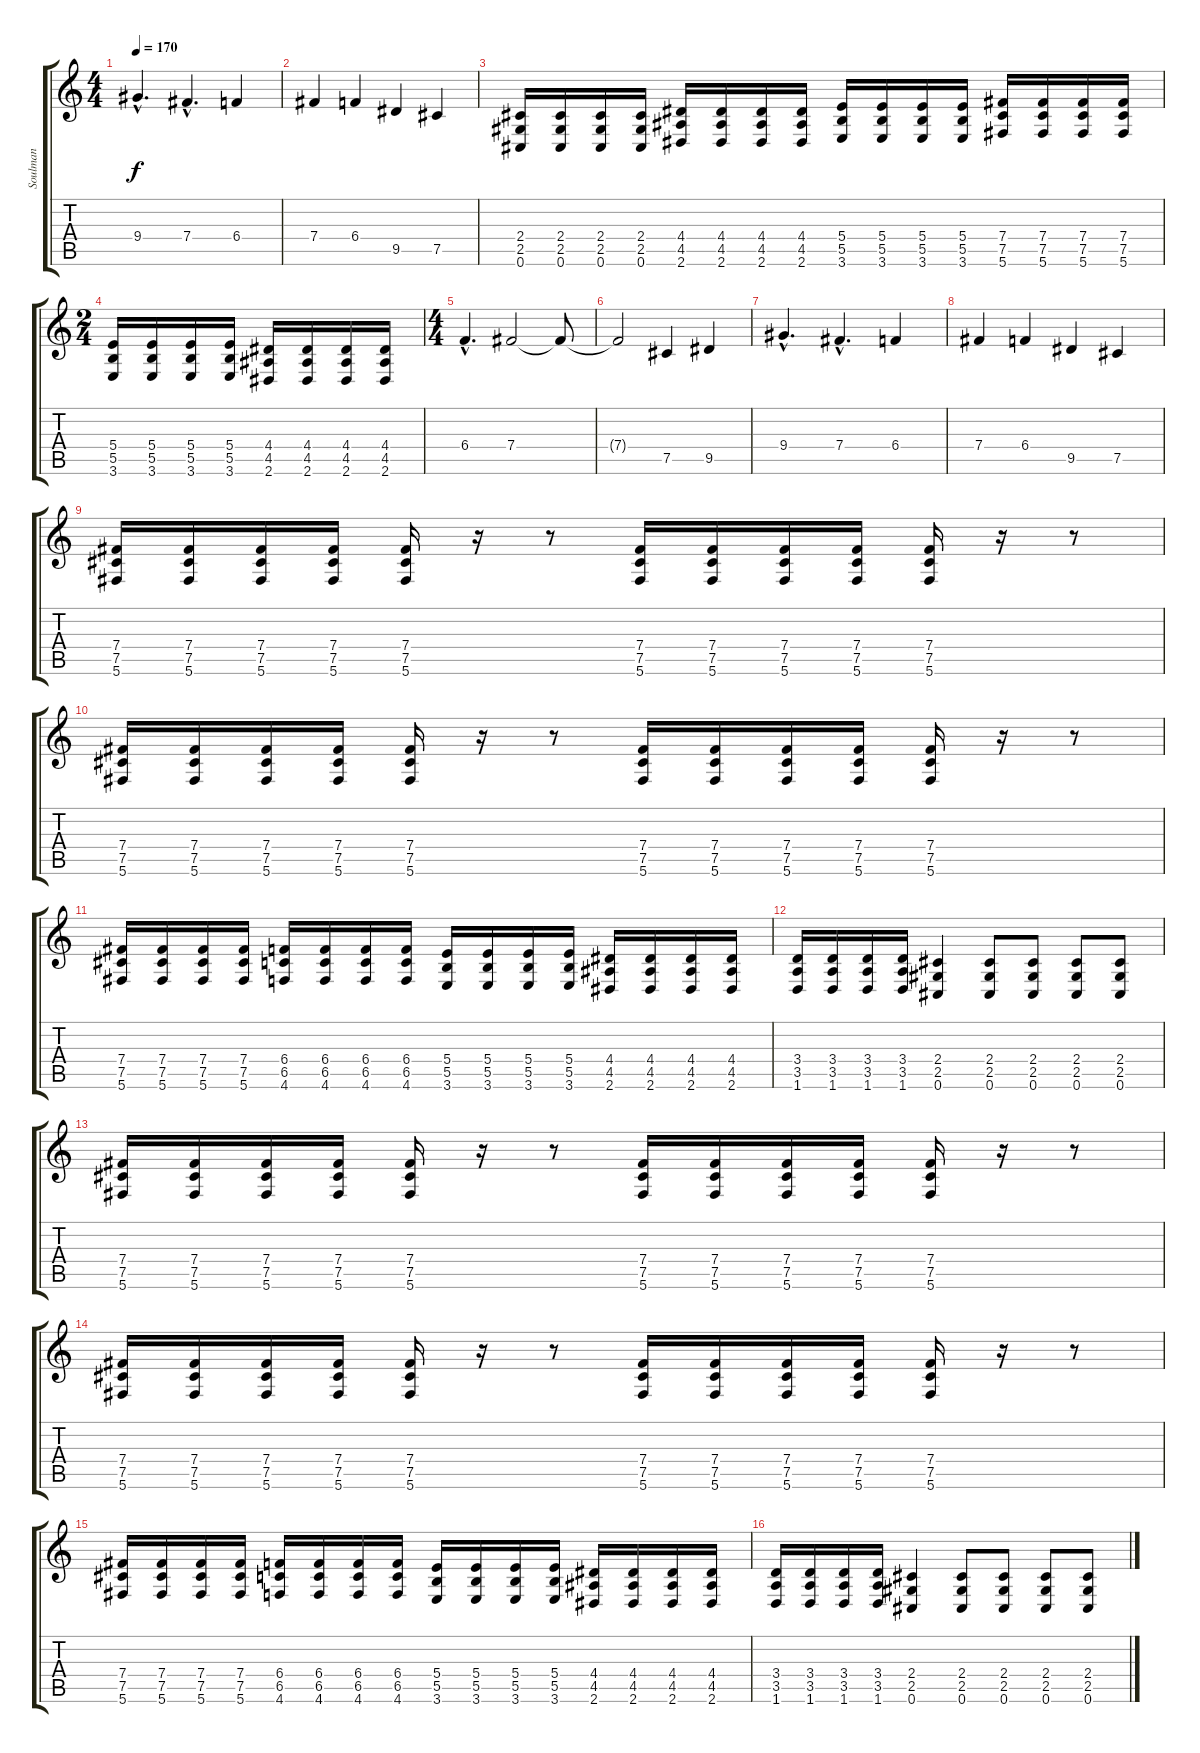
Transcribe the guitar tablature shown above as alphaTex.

\track ("Soulman" "Soulman") {instrument distortionguitar}
\staff {score tabs}
\tuning (Db4 Ab3 E3 B2 Gb2 Db2) {hide}
\ts (4 4)
\tempo 170
\clef g2
\ks c
9.4{hac}.4{d dy f} 7.4{hac}.4{d} 6.4.4 |
7.4.4 6.4.4 9.5.4 7.5.4 |
(2.4 2.5 0.6).16 (2.4 2.5 0.6).16 (2.4 2.5 0.6).16 (2.4 2.5 0.6).16 (4.4 4.5 2.6).16 (4.4 4.5 2.6).16 (4.4 4.5 2.6).16 (4.4 4.5 2.6).16 (5.4 5.5 3.6).16 (5.4 5.5 3.6).16 (5.4 5.5 3.6).16 (5.4 5.5 3.6).16 (7.4 7.5 5.6).16 (7.4 7.5 5.6).16 (7.4 7.5 5.6).16 (7.4 7.5 5.6).16 |
\ts (2 4)
(5.4 5.5 3.6).16 (5.4 5.5 3.6).16 (5.4 5.5 3.6).16 (5.4 5.5 3.6).16 (4.4 4.5 2.6).16 (4.4 4.5 2.6).16 (4.4 4.5 2.6).16 (4.4 4.5 2.6).16 |
\ts (4 4)
6.4{hac}.4{d} 7.4.2 7.4{t}.8 |
7.4{t}.2 7.5.4 9.5.4 |
9.4{hac}.4{d} 7.4{hac}.4{d} 6.4.4 |
7.4.4 6.4.4 9.5.4 7.5.4 |
(7.4 7.5 5.6).16{volume 0} (7.4 7.5 5.6).16 (7.4 7.5 5.6).16 (7.4 7.5 5.6).16 (7.4 7.5 5.6).16 r.16 r.8 (7.4 7.5 5.6).16 (7.4 7.5 5.6).16 (7.4 7.5 5.6).16 (7.4 7.5 5.6).16 (7.4 7.5 5.6).16 r.16 r.8 |
(7.4 7.5 5.6).16 (7.4 7.5 5.6).16 (7.4 7.5 5.6).16 (7.4 7.5 5.6).16 (7.4 7.5 5.6).16 r.16 r.8 (7.4 7.5 5.6).16 (7.4 7.5 5.6).16 (7.4 7.5 5.6).16 (7.4 7.5 5.6).16 (7.4 7.5 5.6).16 r.16 r.8 |
(7.4 7.5 5.6).16 (7.4 7.5 5.6).16 (7.4 7.5 5.6).16 (7.4 7.5 5.6).16 (6.4 6.5 4.6).16 (6.4 6.5 4.6).16 (6.4 6.5 4.6).16 (6.4 6.5 4.6).16 (5.4 5.5 3.6).16 (5.4 5.5 3.6).16 (5.4 5.5 3.6).16 (5.4 5.5 3.6).16 (4.4 4.5 2.6).16 (4.4 4.5 2.6).16 (4.4 4.5 2.6).16 (4.4 4.5 2.6).16 |
(3.4 3.5 1.6).16 (3.4 3.5 1.6).16 (3.4 3.5 1.6).16 (3.4 3.5 1.6).16 (2.4 2.5 0.6).4 (2.4 2.5 0.6).8 (2.4 2.5 0.6).8 (2.4 2.5 0.6).8 (2.4 2.5 0.6).8 |
(7.4 7.5 5.6).16 (7.4 7.5 5.6).16 (7.4 7.5 5.6).16 (7.4 7.5 5.6).16 (7.4 7.5 5.6).16 r.16 r.8 (7.4 7.5 5.6).16 (7.4 7.5 5.6).16 (7.4 7.5 5.6).16 (7.4 7.5 5.6).16 (7.4 7.5 5.6).16 r.16 r.8 |
(7.4 7.5 5.6).16 (7.4 7.5 5.6).16 (7.4 7.5 5.6).16 (7.4 7.5 5.6).16 (7.4 7.5 5.6).16 r.16 r.8 (7.4 7.5 5.6).16 (7.4 7.5 5.6).16 (7.4 7.5 5.6).16 (7.4 7.5 5.6).16 (7.4 7.5 5.6).16 r.16 r.8 |
(7.4 7.5 5.6).16 (7.4 7.5 5.6).16 (7.4 7.5 5.6).16 (7.4 7.5 5.6).16 (6.4 6.5 4.6).16 (6.4 6.5 4.6).16 (6.4 6.5 4.6).16 (6.4 6.5 4.6).16 (5.4 5.5 3.6).16 (5.4 5.5 3.6).16 (5.4 5.5 3.6).16 (5.4 5.5 3.6).16 (4.4 4.5 2.6).16 (4.4 4.5 2.6).16 (4.4 4.5 2.6).16 (4.4 4.5 2.6).16 |
(3.4 3.5 1.6).16 (3.4 3.5 1.6).16 (3.4 3.5 1.6).16 (3.4 3.5 1.6).16 (2.4 2.5 0.6).4 (2.4 2.5 0.6).8 (2.4 2.5 0.6).8 (2.4 2.5 0.6).8 (2.4 2.5 0.6).8
